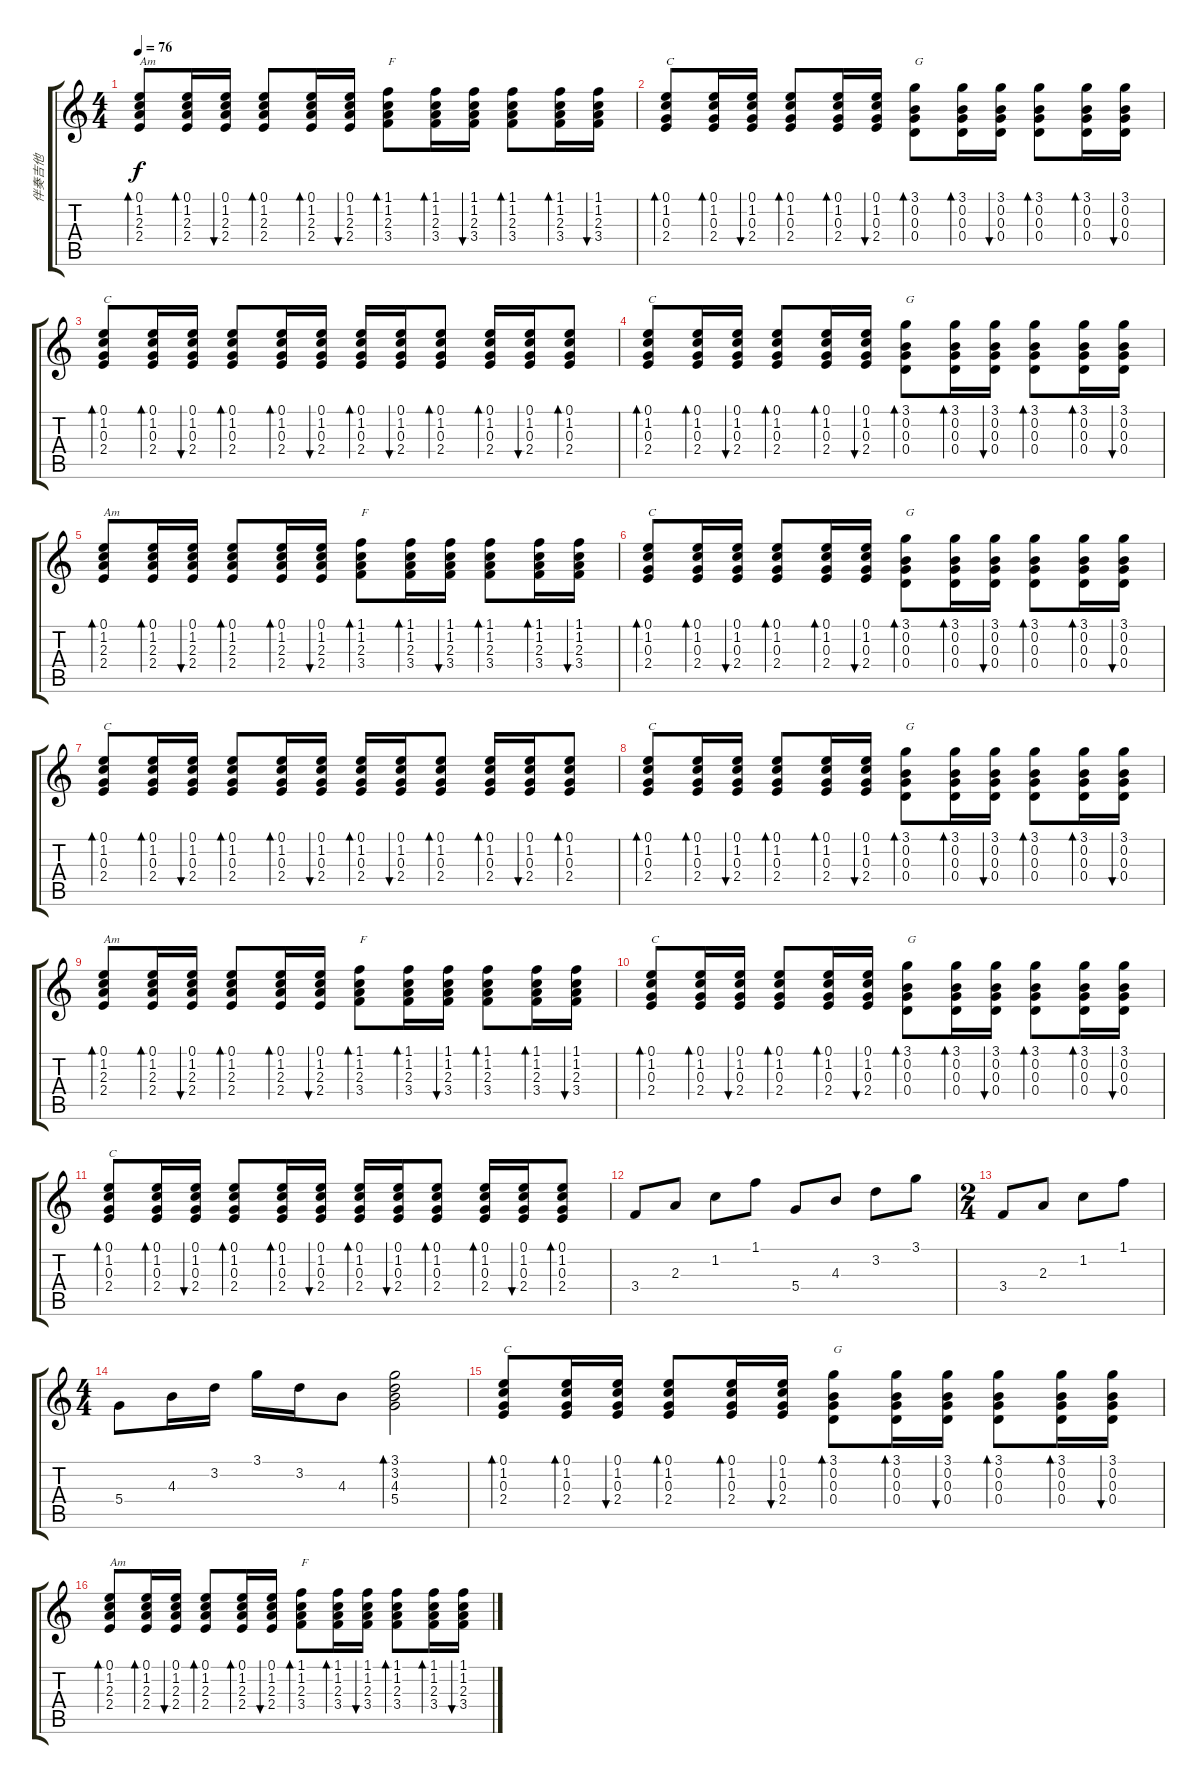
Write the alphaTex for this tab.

\track ("伴奏吉他" "伴奏吉他") {instrument acousticguitarsteel}
\staff {score tabs}
\tuning (E4 B3 G3 D3 A2 E2) {hide}
\ts (4 4)
\tempo 76
\clef g2
\ks c
(0.1 1.2 2.3 2.4).8{bd 30 txt "Am" dy f} (0.1 1.2 2.3 2.4).16{bd 30} (0.1 1.2 2.3 2.4).16{bu 30} (0.1 1.2 2.3 2.4).8{bd 30} (0.1 1.2 2.3 2.4).16{bd 30} (0.1 1.2 2.3 2.4).16{bu 30} (1.1 1.2 2.3 3.4).8{bd 30 txt "F"} (1.1 1.2 2.3 3.4).16{bd 30} (1.1 1.2 2.3 3.4).16{bu 30} (1.1 1.2 2.3 3.4).8{bd 30} (1.1 1.2 2.3 3.4).16{bd 30} (1.1 1.2 2.3 3.4).16{bu 30} |
(0.1 1.2 0.3 2.4).8{bd 30 txt "C"} (0.1 1.2 0.3 2.4).16{bd 30} (0.1 1.2 0.3 2.4).16{bu 30} (0.1 1.2 0.3 2.4).8{bd 30} (0.1 1.2 0.3 2.4).16{bd 30} (0.1 1.2 0.3 2.4).16{bu 30} (3.1 0.2 0.3 0.4).8{bd 30 txt "G"} (3.1 0.2 0.3 0.4).16{bd 30} (3.1 0.2 0.3 0.4).16{bu 30} (3.1 0.2 0.3 0.4).8{bd 30} (3.1 0.2 0.3 0.4).16{bd 30} (3.1 0.2 0.3 0.4).16{bu 30} |
(0.1 1.2 0.3 2.4).8{bd 30 txt "C"} (0.1 1.2 0.3 2.4).16{bd 30} (0.1 1.2 0.3 2.4).16{bu 30} (0.1 1.2 0.3 2.4).8{bd 30} (0.1 1.2 0.3 2.4).16{bd 30} (0.1 1.2 0.3 2.4).16{bu 30} (0.1 1.2 0.3 2.4).16{bd 30} (0.1 1.2 0.3 2.4).16{bu 30} (0.1 1.2 0.3 2.4).8{bd 30} (0.1 1.2 0.3 2.4).16{bd 30} (0.1 1.2 0.3 2.4).16{bu 30} (0.1 1.2 0.3 2.4).8{bd 30} |
(0.1 1.2 0.3 2.4).8{bd 30 txt "C"} (0.1 1.2 0.3 2.4).16{bd 30} (0.1 1.2 0.3 2.4).16{bu 30} (0.1 1.2 0.3 2.4).8{bd 30} (0.1 1.2 0.3 2.4).16{bd 30} (0.1 1.2 0.3 2.4).16{bu 30} (3.1 0.2 0.3 0.4).8{bd 30 txt "G"} (3.1 0.2 0.3 0.4).16{bd 30} (3.1 0.2 0.3 0.4).16{bu 30} (3.1 0.2 0.3 0.4).8{bd 30} (3.1 0.2 0.3 0.4).16{bd 30} (3.1 0.2 0.3 0.4).16{bu 30} |
(0.1 1.2 2.3 2.4).8{bd 30 txt "Am"} (0.1 1.2 2.3 2.4).16{bd 30} (0.1 1.2 2.3 2.4).16{bu 30} (0.1 1.2 2.3 2.4).8{bd 30} (0.1 1.2 2.3 2.4).16{bd 30} (0.1 1.2 2.3 2.4).16{bu 30} (1.1 1.2 2.3 3.4).8{bd 30 txt "F"} (1.1 1.2 2.3 3.4).16{bd 30} (1.1 1.2 2.3 3.4).16{bu 30} (1.1 1.2 2.3 3.4).8{bd 30} (1.1 1.2 2.3 3.4).16{bd 30} (1.1 1.2 2.3 3.4).16{bu 30} |
(0.1 1.2 0.3 2.4).8{bd 30 txt "C"} (0.1 1.2 0.3 2.4).16{bd 30} (0.1 1.2 0.3 2.4).16{bu 30} (0.1 1.2 0.3 2.4).8{bd 30} (0.1 1.2 0.3 2.4).16{bd 30} (0.1 1.2 0.3 2.4).16{bu 30} (3.1 0.2 0.3 0.4).8{bd 30 txt "G"} (3.1 0.2 0.3 0.4).16{bd 30} (3.1 0.2 0.3 0.4).16{bu 30} (3.1 0.2 0.3 0.4).8{bd 30} (3.1 0.2 0.3 0.4).16{bd 30} (3.1 0.2 0.3 0.4).16{bu 30} |
(0.1 1.2 0.3 2.4).8{bd 30 txt "C"} (0.1 1.2 0.3 2.4).16{bd 30} (0.1 1.2 0.3 2.4).16{bu 30} (0.1 1.2 0.3 2.4).8{bd 30} (0.1 1.2 0.3 2.4).16{bd 30} (0.1 1.2 0.3 2.4).16{bu 30} (0.1 1.2 0.3 2.4).16{bd 30} (0.1 1.2 0.3 2.4).16{bu 30} (0.1 1.2 0.3 2.4).8{bd 30} (0.1 1.2 0.3 2.4).16{bd 30} (0.1 1.2 0.3 2.4).16{bu 30} (0.1 1.2 0.3 2.4).8{bd 30} |
(0.1 1.2 0.3 2.4).8{bd 30 txt "C"} (0.1 1.2 0.3 2.4).16{bd 30} (0.1 1.2 0.3 2.4).16{bu 30} (0.1 1.2 0.3 2.4).8{bd 30} (0.1 1.2 0.3 2.4).16{bd 30} (0.1 1.2 0.3 2.4).16{bu 30} (3.1 0.2 0.3 0.4).8{bd 30 txt "G"} (3.1 0.2 0.3 0.4).16{bd 30} (3.1 0.2 0.3 0.4).16{bu 30} (3.1 0.2 0.3 0.4).8{bd 30} (3.1 0.2 0.3 0.4).16{bd 30} (3.1 0.2 0.3 0.4).16{bu 30} |
(0.1 1.2 2.3 2.4).8{bd 30 txt "Am"} (0.1 1.2 2.3 2.4).16{bd 30} (0.1 1.2 2.3 2.4).16{bu 30} (0.1 1.2 2.3 2.4).8{bd 30} (0.1 1.2 2.3 2.4).16{bd 30} (0.1 1.2 2.3 2.4).16{bu 30} (1.1 1.2 2.3 3.4).8{bd 30 txt "F"} (1.1 1.2 2.3 3.4).16{bd 30} (1.1 1.2 2.3 3.4).16{bu 30} (1.1 1.2 2.3 3.4).8{bd 30} (1.1 1.2 2.3 3.4).16{bd 30} (1.1 1.2 2.3 3.4).16{bu 30} |
(0.1 1.2 0.3 2.4).8{bd 30 txt "C"} (0.1 1.2 0.3 2.4).16{bd 30} (0.1 1.2 0.3 2.4).16{bu 30} (0.1 1.2 0.3 2.4).8{bd 30} (0.1 1.2 0.3 2.4).16{bd 30} (0.1 1.2 0.3 2.4).16{bu 30} (3.1 0.2 0.3 0.4).8{bd 30 txt "G"} (3.1 0.2 0.3 0.4).16{bd 30} (3.1 0.2 0.3 0.4).16{bu 30} (3.1 0.2 0.3 0.4).8{bd 30} (3.1 0.2 0.3 0.4).16{bd 30} (3.1 0.2 0.3 0.4).16{bu 30} |
(0.1 1.2 0.3 2.4).8{bd 30 txt "C"} (0.1 1.2 0.3 2.4).16{bd 30} (0.1 1.2 0.3 2.4).16{bu 30} (0.1 1.2 0.3 2.4).8{bd 30} (0.1 1.2 0.3 2.4).16{bd 30} (0.1 1.2 0.3 2.4).16{bu 30} (0.1 1.2 0.3 2.4).16{bd 30} (0.1 1.2 0.3 2.4).16{bu 30} (0.1 1.2 0.3 2.4).8{bd 30} (0.1 1.2 0.3 2.4).16{bd 30} (0.1 1.2 0.3 2.4).16{bu 30} (0.1 1.2 0.3 2.4).8{bd 30} |
3.4.8 2.3.8 1.2.8 1.1.8 5.4.8 4.3.8 3.2.8 3.1.8 |
\ts (2 4)
3.4.8 2.3.8 1.2.8 1.1.8 |
\ts (4 4)
5.4.8 4.3.16 3.2.16 3.1.16 3.2.16 4.3.8 (3.1 3.2 4.3 5.4).2{bd 240} |
(0.1 1.2 0.3 2.4).8{bd 30 txt "C"} (0.1 1.2 0.3 2.4).16{bd 30} (0.1 1.2 0.3 2.4).16{bu 30} (0.1 1.2 0.3 2.4).8{bd 30} (0.1 1.2 0.3 2.4).16{bd 30} (0.1 1.2 0.3 2.4).16{bu 30} (3.1 0.2 0.3 0.4).8{bd 30 txt "G"} (3.1 0.2 0.3 0.4).16{bd 30} (3.1 0.2 0.3 0.4).16{bu 30} (3.1 0.2 0.3 0.4).8{bd 30} (3.1 0.2 0.3 0.4).16{bd 30} (3.1 0.2 0.3 0.4).16{bu 30} |
(0.1 1.2 2.3 2.4).8{bd 30 txt "Am"} (0.1 1.2 2.3 2.4).16{bd 30} (0.1 1.2 2.3 2.4).16{bu 30} (0.1 1.2 2.3 2.4).8{bd 30} (0.1 1.2 2.3 2.4).16{bd 30} (0.1 1.2 2.3 2.4).16{bu 30} (1.1 1.2 2.3 3.4).8{bd 30 txt "F"} (1.1 1.2 2.3 3.4).16{bd 30} (1.1 1.2 2.3 3.4).16{bu 30} (1.1 1.2 2.3 3.4).8{bd 30} (1.1 1.2 2.3 3.4).16{bd 30} (1.1 1.2 2.3 3.4).16{bu 30}
